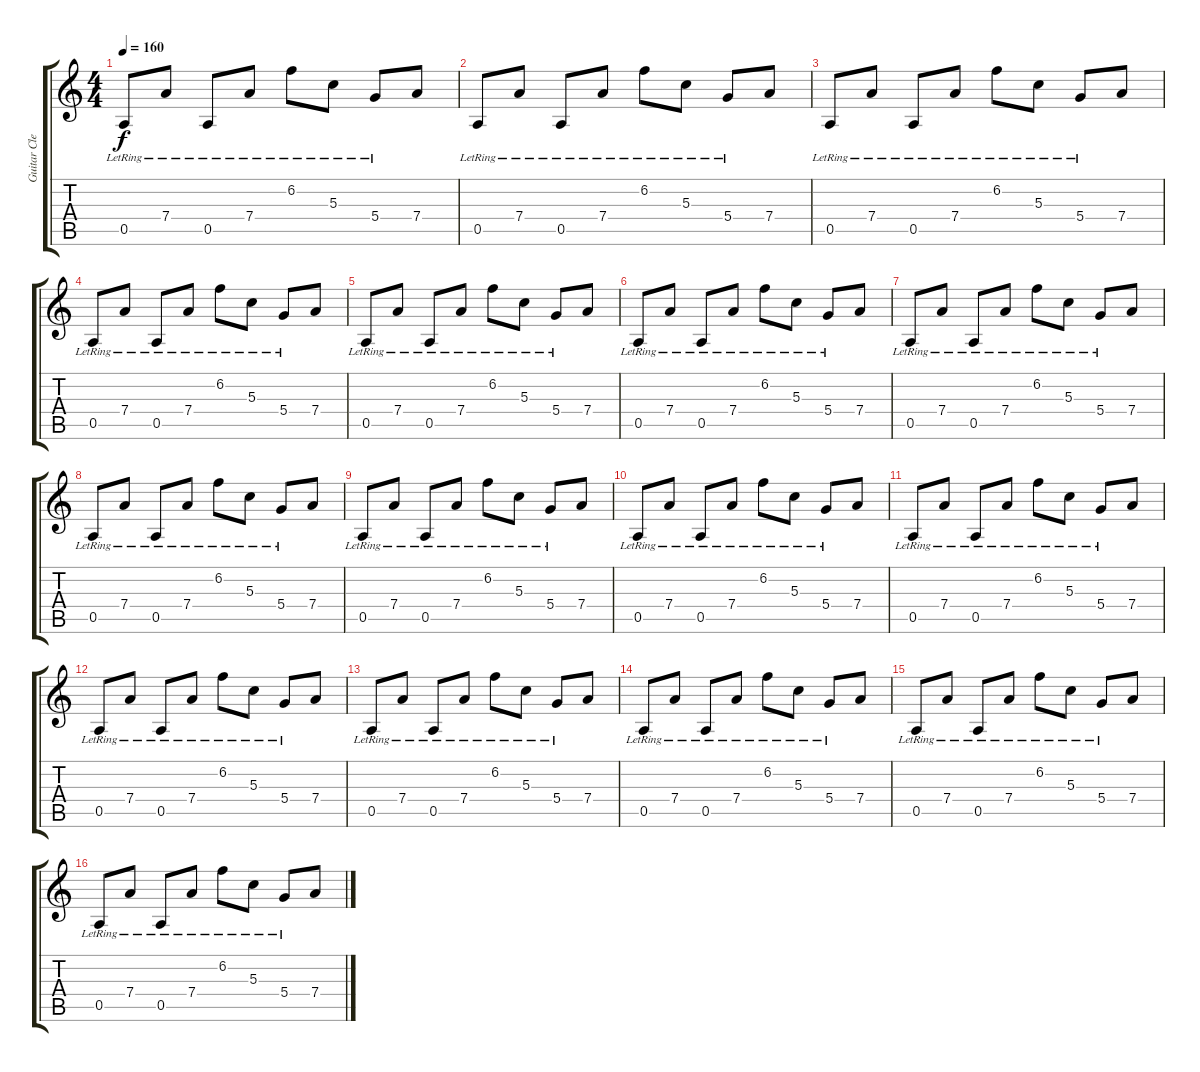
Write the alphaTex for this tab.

\track ("Guitar Clean 1" "Guitar Cle") {instrument acousticguitarnylon}
\staff {score tabs}
\tuning (E4 B3 G3 D3 A2 E2) {hide}
\ts (4 4)
\tempo 160
\clef g2
\ks c
0.5{lr}.8{dy f} 7.4{lr}.8 0.5{lr}.8 7.4{lr}.8 6.2{lr}.8 5.3{lr}.8 5.4{lr}.8 7.4.8 |
0.5{lr}.8 7.4{lr}.8 0.5{lr}.8 7.4{lr}.8 6.2{lr}.8 5.3{lr}.8 5.4{lr}.8 7.4.8 |
0.5{lr}.8 7.4{lr}.8 0.5{lr}.8 7.4{lr}.8 6.2{lr}.8 5.3{lr}.8 5.4{lr}.8 7.4.8 |
0.5{lr}.8 7.4{lr}.8 0.5{lr}.8 7.4{lr}.8 6.2{lr}.8 5.3{lr}.8 5.4{lr}.8 7.4.8 |
0.5{lr}.8 7.4{lr}.8 0.5{lr}.8 7.4{lr}.8 6.2{lr}.8 5.3{lr}.8 5.4{lr}.8 7.4.8 |
0.5{lr}.8 7.4{lr}.8 0.5{lr}.8 7.4{lr}.8 6.2{lr}.8 5.3{lr}.8 5.4{lr}.8 7.4.8 |
0.5{lr}.8 7.4{lr}.8 0.5{lr}.8 7.4{lr}.8 6.2{lr}.8 5.3{lr}.8 5.4{lr}.8 7.4.8 |
0.5{lr}.8 7.4{lr}.8 0.5{lr}.8 7.4{lr}.8 6.2{lr}.8 5.3{lr}.8 5.4{lr}.8 7.4.8 |
0.5{lr}.8 7.4{lr}.8 0.5{lr}.8 7.4{lr}.8 6.2{lr}.8 5.3{lr}.8 5.4{lr}.8 7.4.8 |
0.5{lr}.8 7.4{lr}.8 0.5{lr}.8 7.4{lr}.8 6.2{lr}.8 5.3{lr}.8 5.4{lr}.8 7.4.8 |
0.5{lr}.8 7.4{lr}.8 0.5{lr}.8 7.4{lr}.8 6.2{lr}.8 5.3{lr}.8 5.4{lr}.8 7.4.8 |
0.5{lr}.8 7.4{lr}.8 0.5{lr}.8 7.4{lr}.8 6.2{lr}.8 5.3{lr}.8 5.4{lr}.8 7.4.8 |
0.5{lr}.8 7.4{lr}.8 0.5{lr}.8 7.4{lr}.8 6.2{lr}.8 5.3{lr}.8 5.4{lr}.8 7.4.8 |
0.5{lr}.8 7.4{lr}.8 0.5{lr}.8 7.4{lr}.8 6.2{lr}.8 5.3{lr}.8 5.4{lr}.8 7.4.8 |
0.5{lr}.8 7.4{lr}.8 0.5{lr}.8 7.4{lr}.8 6.2{lr}.8 5.3{lr}.8 5.4{lr}.8 7.4.8 |
0.5{lr}.8 7.4{lr}.8 0.5{lr}.8 7.4{lr}.8 6.2{lr}.8 5.3{lr}.8 5.4{lr}.8 7.4.8
